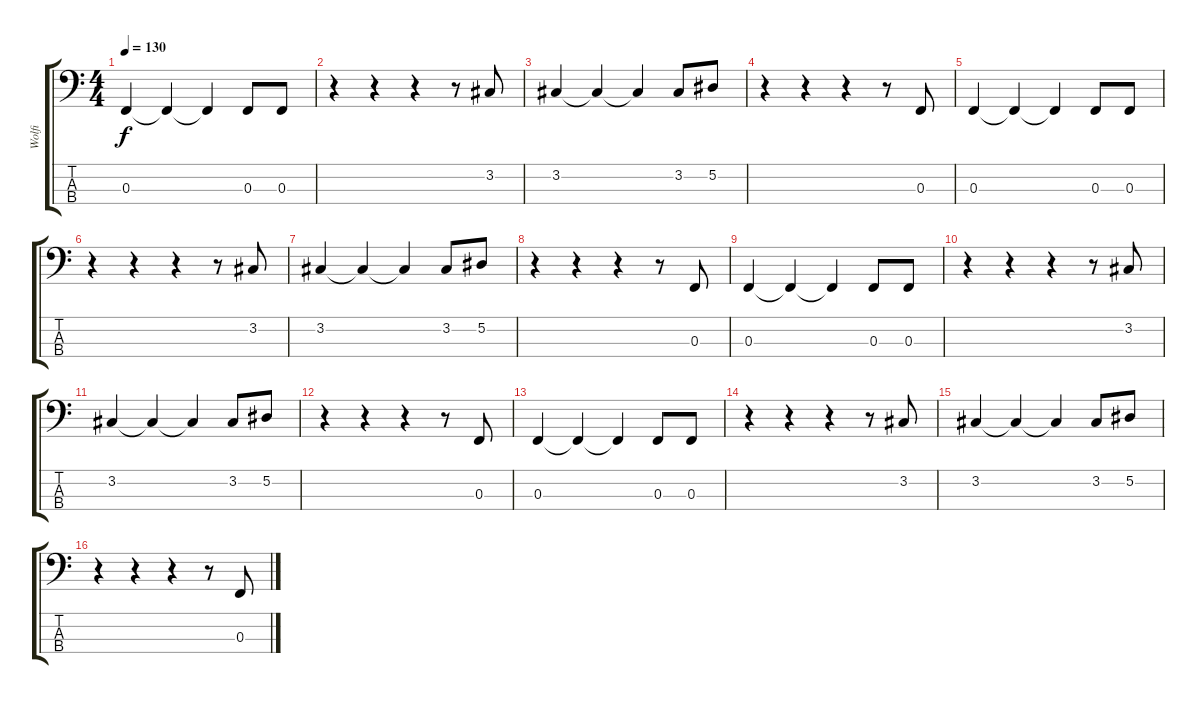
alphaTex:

\track ("Wolfi" "Wolfi") {instrument slapbass2}
\staff {score tabs}
\tuning (Eb2 Bb1 F1 C1) {hide}
\ts (4 4)
\tempo 130
\clef f4
\ks c
0.3.4{dy f} 0.3{t}.4 0.3{t}.4 0.3.8 0.3.8 |
r.4 r.4 r.4 r.8 3.2.8 |
3.2.4 3.2{t}.4 3.2{t}.4 3.2.8 5.2.8 |
r.4 r.4 r.4 r.8 0.3.8 |
0.3.4 0.3{t}.4 0.3{t}.4 0.3.8 0.3.8 |
r.4 r.4 r.4 r.8 3.2.8 |
3.2.4 3.2{t}.4 3.2{t}.4 3.2.8 5.2.8 |
r.4 r.4 r.4 r.8 0.3.8 |
0.3.4 0.3{t}.4 0.3{t}.4 0.3.8 0.3.8 |
r.4 r.4 r.4 r.8 3.2.8 |
3.2.4 3.2{t}.4 3.2{t}.4 3.2.8 5.2.8 |
r.4 r.4 r.4 r.8 0.3.8 |
0.3.4 0.3{t}.4 0.3{t}.4 0.3.8 0.3.8 |
r.4 r.4 r.4 r.8 3.2.8 |
3.2.4 3.2{t}.4 3.2{t}.4 3.2.8 5.2.8 |
r.4 r.4 r.4 r.8 0.3.8
